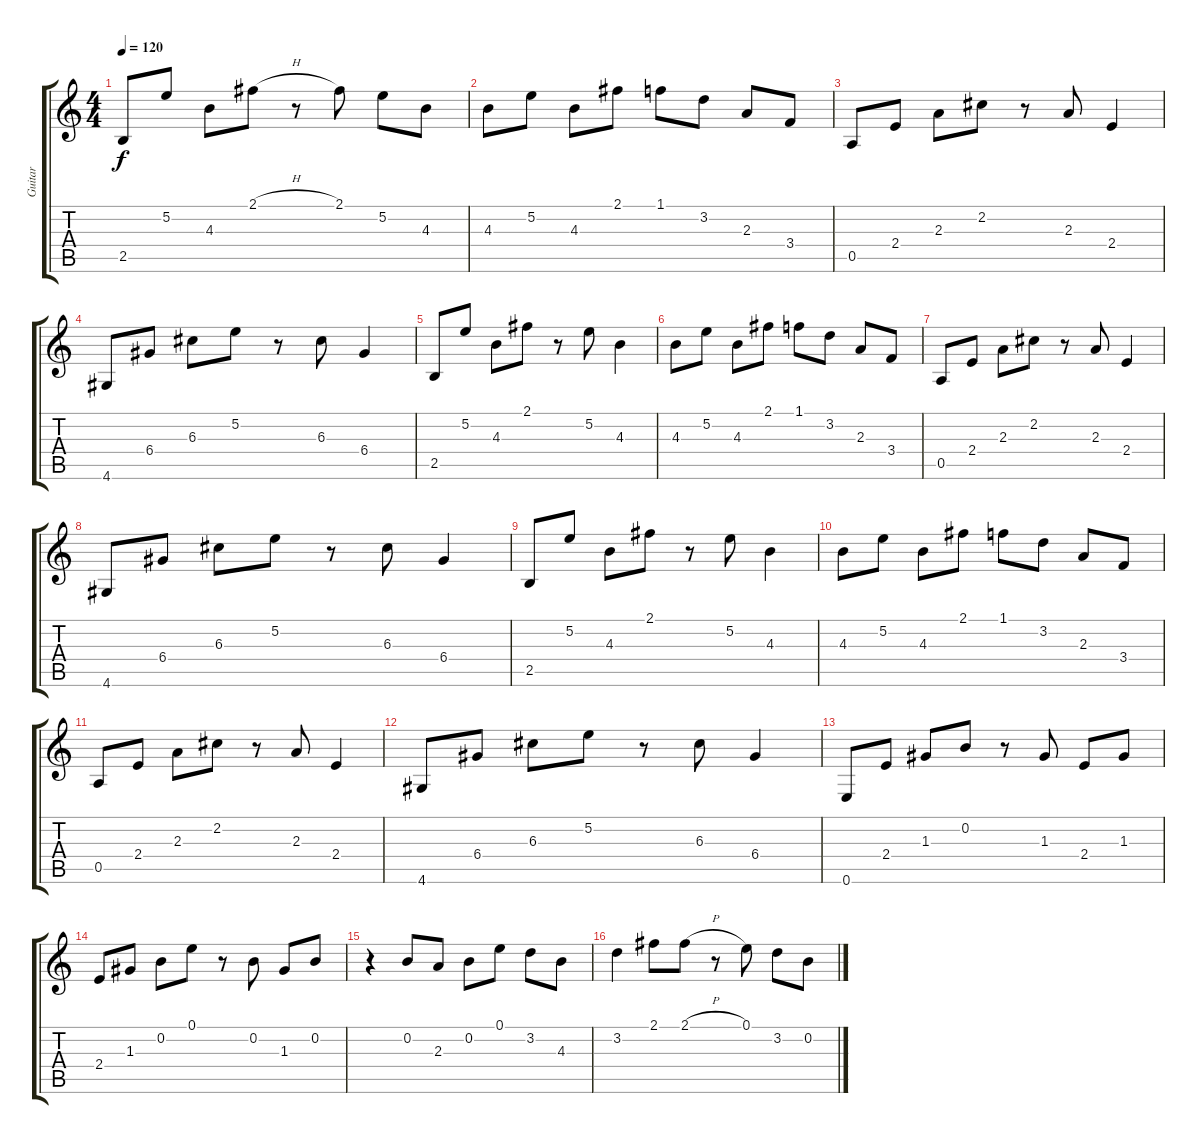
\track ("Guitar" "Guitar") {instrument electricguitarclean}
\staff {score tabs}
\tuning (E4 B3 G3 D3 A2 E2) {hide}
\ts (4 4)
\tempo 120
\clef g2
\ks c
2.5.8{dy f} 5.2.8 4.3.8 2.1{h}.8 r.8 2.1.8 5.2.8 4.3.8 |
4.3.8 5.2.8 4.3.8 2.1.8 1.1.8 3.2.8 2.3.8 3.4.8 |
0.5.8 2.4.8 2.3.8 2.2.8 r.8 2.3.8 2.4.4 |
4.6.8 6.4.8 6.3.8 5.2.8 r.8 6.3.8 6.4.4 |
2.5.8 5.2.8 4.3.8 2.1.8 r.8 5.2.8 4.3.4 |
4.3.8 5.2.8 4.3.8 2.1.8 1.1.8 3.2.8 2.3.8 3.4.8 |
0.5.8 2.4.8 2.3.8 2.2.8 r.8 2.3.8 2.4.4 |
4.6.8 6.4.8 6.3.8 5.2.8 r.8 6.3.8 6.4.4 |
2.5.8 5.2.8 4.3.8 2.1.8 r.8 5.2.8 4.3.4 |
4.3.8 5.2.8 4.3.8 2.1.8 1.1.8 3.2.8 2.3.8 3.4.8 |
0.5.8 2.4.8 2.3.8 2.2.8 r.8 2.3.8 2.4.4 |
4.6.8 6.4.8 6.3.8 5.2.8 r.8 6.3.8 6.4.4 |
0.6.8 2.4.8 1.3.8 0.2.8 r.8 1.3.8 2.4.8 1.3.8 |
2.4.8 1.3.8 0.2.8 0.1.8 r.8 0.2.8 1.3.8 0.2.8 |
r.4 0.2.8 2.3.8 0.2.8 0.1.8 3.2.8 4.3.8 |
3.2.4 2.1.8 2.1{h}.8 r.8 0.1.8 3.2.8 0.2.8
